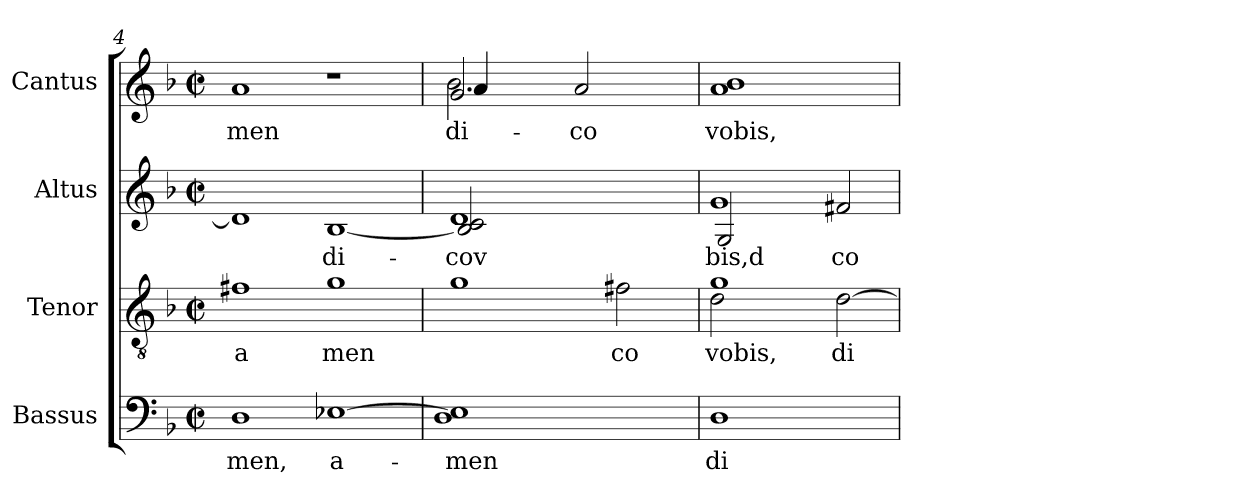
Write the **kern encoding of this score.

**kern	**text	**kern	**text	**kern	**text	**kern	**text
*part4	*part4	*part3	*part3	*part2	*part2	*part1	*part1
*staff4	*staff4	*staff3	*staff3	*staff2	*staff2	*staff1	*staff1
*I"Bassus	*	*I"Tenor	*	*I"Altus	*	*I"Cantus	*
*clefF4	*	*clefGv2	*	*clefG2	*	*clefG2	*
*k[b-]	*	*k[b-]	*	*k[b-]	*	*k[b-]	*
*F:	*	*F:	*	*F:	*	*F:	*
*M2/2	*	*M2/2	*	*M2/2	*	*M2/2	*
*met(c|)	*	*met(c|)	*	*met(c|)	*	*met(c|)	*
=4	=4	=4	=4	=4	=4	=4	=4
!	!LO:LY:b:cj	!	!LO:LY:b:cj	!	!LO:LY:b:cj	!	!LO:LY:b:cj
1D	-men,	1f#X	a	1d]	.	1a	-men
!	!LO:LY:b:cj	!	!LO:LY:b:cj	!	!LO:LY:b:cj	!	!
[>1E-X	a-	1g	men	[<1B-	di-	1r	.
=5	=5	=5	=5	=5	=5	=5	=5
!	!LO:LY:b:cj	!	!	!	!LO:LY:b:cj	!	!LO:LY:b:cj
*	*	*	*	*^	*	*^	*
*	*	*	*	*	*	*	*	*^	*
1E-] 1D	-men	1g	.	1d	2c/ 2B-/]	-cov	2.g/	2b-\	4a/	di-
.	.	.	.	.	.	.	.	.	4ryy	.
.	.	.	.	.	2ryy	.	.	4ryy	1ryy	.
!	!	!	!	!	!	!	!	!	!	!LO:LY:b:cj
.	.	.	.	.	.	.	2a/	2.ryy	.	-co
!	!	!	!LO:LY:b:cj	!	!	!	!	!	!	!
2ryy	.	2f#X\	co	2ryy	2ryy	.	.	.	.	.
.	.	.	.	.	.	.	4ryy	.	.	.
*	*	*	*	*	*	*	*v	*v	*v	*
=6	=6	=6	=6	=6	=6	=6	=6	=6
!	!LO:LY:b:cj	!	!LO:LY:b:cj	!	!	!LO:LY:b:cj	!	!LO:LY:b:cj
*	*	*^	*	*	*	*	*	*
1D	di-	1g	2d\	vobis,	1g	2G/	bis,d	1b- 1a	vobis,-
.	.	.	1ryy	.	.	1ryy	.	.	.
!	!	!	!	!LO:LY:b:cj	!	!	!LO:LY:b:cj	!	!
2ryy	.	[>2d\	.	di	2f#X/	.	co	2ryy	.
*	*	*v	*v	*	*	*	*	*	*
*	*	*	*	*v	*v	*	*	*
=	=	=	=	=	=	=	=
*-	*-	*-	*-	*-	*-	*-	*-
